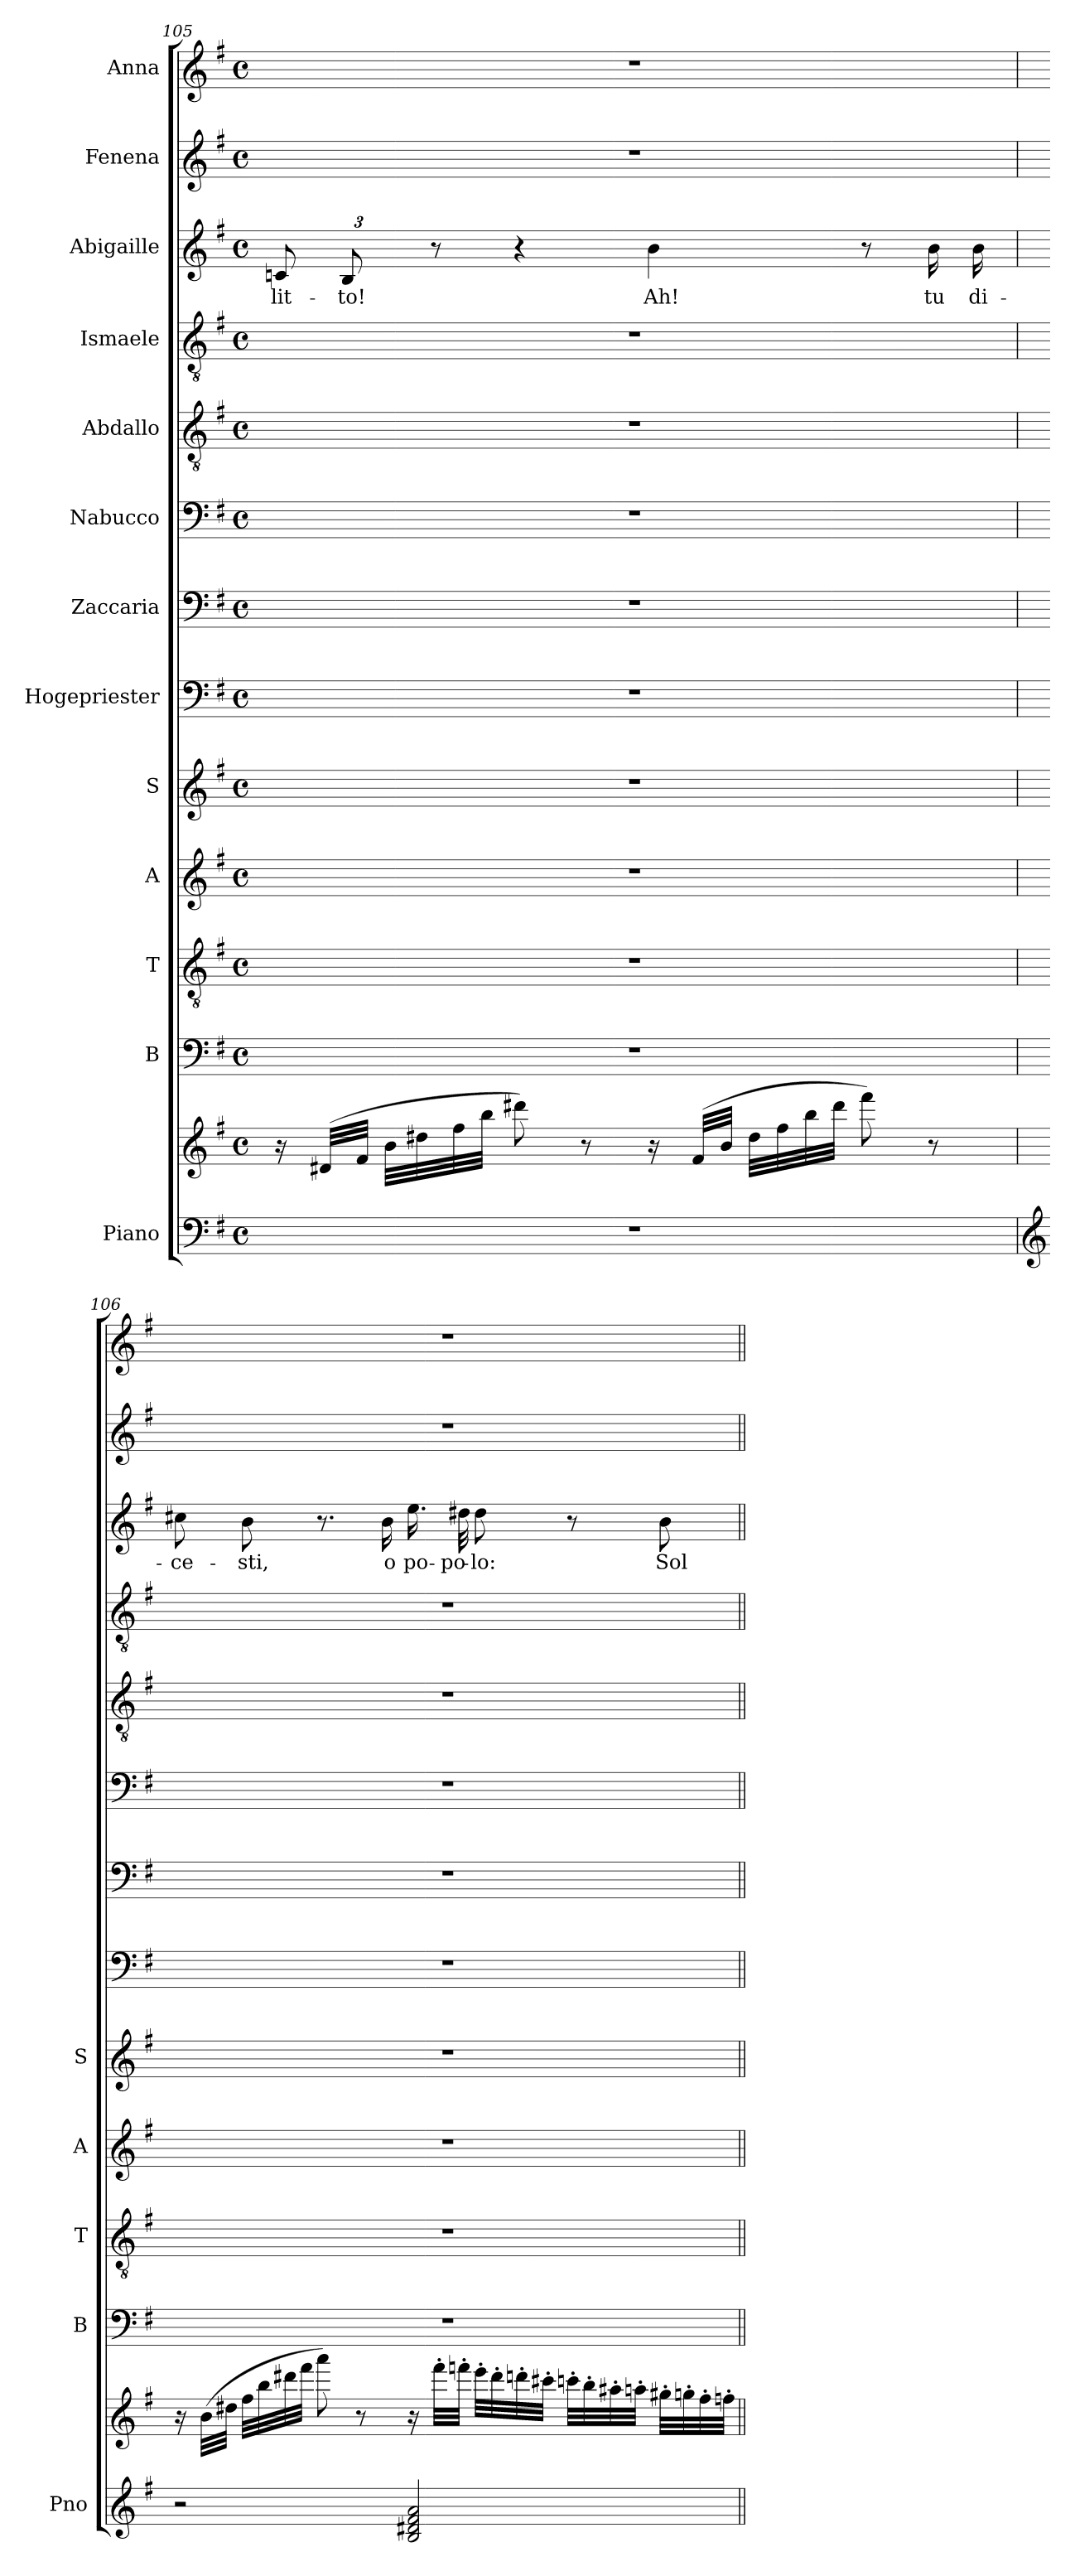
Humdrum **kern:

**kern	**kern	**kern	**kern	**kern	**kern	**kern	**kern	**kern	**kern	**kern	**kern	**text	**kern	**kern
*part13	*part13	*part12	*part11	*part10	*part9	*part8	*part7	*part6	*part5	*part4	*part3	*part3	*part2	*part1
*staff14	*staff13	*staff12	*staff11	*staff10	*staff9	*staff8	*staff7	*staff6	*staff5	*staff4	*staff3	*staff3	*staff2	*staff1
*I"Piano	*	*I"B	*I"T	*I"A	*I"S	*I"Hogepriester	*I"Zaccaria	*I"Nabucco	*I"Abdallo	*I"Ismaele	*I"Abigaille	*	*I"Fenena	*I"Anna
*I'Pno	*	*I'B	*I'T	*I'A	*I'S	*	*	*	*	*	*	*	*	*
*clefF4	*clefG2	*clefF4	*clefGv2	*clefG2	*clefG2	*clefF4	*clefF4	*clefF4	*clefGv2	*clefGv2	*clefG2	*	*clefG2	*clefG2
*k[f#]	*k[f#]	*k[f#]	*k[f#]	*k[f#]	*k[f#]	*k[f#]	*k[f#]	*k[f#]	*k[f#]	*k[f#]	*k[f#]	*	*k[f#]	*k[f#]
*M4/4	*M4/4	*M4/4	*M4/4	*M4/4	*M4/4	*M4/4	*M4/4	*M4/4	*M4/4	*M4/4	*M4/4	*	*M4/4	*M4/4
*met(c)	*met(c)	*met(c)	*met(c)	*met(c)	*met(c)	*met(c)	*met(c)	*met(c)	*met(c)	*met(c)	*met(c)	*	*met(c)	*met(c)
*	*	*	*	*	*	*	*	*	*	*	*Xbrackettup	*	*	*
=105	=105	=105	=105	=105	=105	=105	=105	=105	=105	=105	=105	=105	=105	=105
!	!	!	!	!	!	!	!	!	!	!	!	!LO:LY:b	!	!
1r	16r	1r	1r	1r	1r	1r	1r	1r	1r	1r	12cn/	-lit-	1r	1r
.	(32d#X/LLL	.	.	.	.	.	.	.	.	.	.	.	.	.
!	!	!	!	!	!	!	!	!	!	!	!	!LO:LY:b	!	!
.	.	.	.	.	.	.	.	.	.	.	12B/	-to!	.	.
.	32f#/JJJ	.	.	.	.	.	.	.	.	.	.	.	.	.
.	32b\LLL	.	.	.	.	.	.	.	.	.	.	.	.	.
.	32dd#X\	.	.	.	.	.	.	.	.	.	.	.	.	.
.	.	.	.	.	.	.	.	.	.	.	12r	.	.	.
.	32ff#\	.	.	.	.	.	.	.	.	.	.	.	.	.
.	32bb\JJJ	.	.	.	.	.	.	.	.	.	.	.	.	.
.	8ddd#X\)	.	.	.	.	.	.	.	.	.	4r	.	.	.
.	8r	.	.	.	.	.	.	.	.	.	.	.	.	.
!	!	!	!	!	!	!	!	!	!	!	!	!LO:LY:b	!	!
.	16r	.	.	.	.	.	.	.	.	.	4b\	Ah!	.	.
.	(32f#/LLL	.	.	.	.	.	.	.	.	.	.	.	.	.
.	32b/JJJ	.	.	.	.	.	.	.	.	.	.	.	.	.
.	32dd#\LLL	.	.	.	.	.	.	.	.	.	.	.	.	.
.	32ff#\	.	.	.	.	.	.	.	.	.	.	.	.	.
.	32bb\	.	.	.	.	.	.	.	.	.	.	.	.	.
.	32ddd#\JJJ	.	.	.	.	.	.	.	.	.	.	.	.	.
.	8fff#\)	.	.	.	.	.	.	.	.	.	8r	.	.	.
!	!	!	!	!	!	!	!	!	!	!	!	!LO:LY:b	!	!
.	8r	.	.	.	.	.	.	.	.	.	16b\	tu	.	.
!	!	!	!	!	!	!	!	!	!	!	!	!LO:LY:b	!	!
.	.	.	.	.	.	.	.	.	.	.	16b\	di-	.	.
!!LO:LB:g=z
=106	=106	=106	=106	=106	=106	=106	=106	=106	=106	=106	=106	=106	=106	=106
*clefG2	*	*	*	*	*	*	*	*	*	*	*	*	*	*
!	!	!	!	!	!	!	!	!	!	!	!	!LO:LY:b	!	!
2r	16r	1r	1r	1r	1r	1r	1r	1r	1r	1r	8cc#X\	-ce-	1r	1r
.	(32b\LLL	.	.	.	.	.	.	.	.	.	.	.	.	.
.	32dd#X\JJJ	.	.	.	.	.	.	.	.	.	.	.	.	.
!	!	!	!	!	!	!	!	!	!	!	!	!LO:LY:b	!	!
.	32ff#\LLL	.	.	.	.	.	.	.	.	.	8b\	-sti,	.	.
.	32bb\	.	.	.	.	.	.	.	.	.	.	.	.	.
.	32ddd#X\	.	.	.	.	.	.	.	.	.	.	.	.	.
.	32fff#\JJJ	.	.	.	.	.	.	.	.	.	.	.	.	.
.	8aaa\)	.	.	.	.	.	.	.	.	.	8.r	.	.	.
.	8r	.	.	.	.	.	.	.	.	.	.	.	.	.
!	!	!	!	!	!	!	!	!	!	!	!	!LO:LY:b	!	!
.	.	.	.	.	.	.	.	.	.	.	16b\	o	.	.
!	!	!	!	!	!	!	!	!	!	!	!	!LO:LY:b	!	!
2B/ 2d#X/ 2f#/ 2a/	16r	.	.	.	.	.	.	.	.	.	16.ee\	po-	.	.
.	32fff#'\LLL	.	.	.	.	.	.	.	.	.	.	.	.	.
!	!	!	!	!	!	!	!	!	!	!	!	!LO:LY:b	!	!
.	32fffn'\JJJ	.	.	.	.	.	.	.	.	.	32dd#X\	-po-	.	.
!	!	!	!	!	!	!	!	!	!	!	!	!LO:LY:b	!	!
.	32eee'\LLL	.	.	.	.	.	.	.	.	.	8dd#\	-lo:	.	.
.	32ddd#'\	.	.	.	.	.	.	.	.	.	.	.	.	.
.	32dddn'\	.	.	.	.	.	.	.	.	.	.	.	.	.
.	32ccc#X'\JJJ	.	.	.	.	.	.	.	.	.	.	.	.	.
.	32cccn'\LLL	.	.	.	.	.	.	.	.	.	8r	.	.	.
.	32bb'\	.	.	.	.	.	.	.	.	.	.	.	.	.
.	32aa#X'\	.	.	.	.	.	.	.	.	.	.	.	.	.
.	32aan'\JJJ	.	.	.	.	.	.	.	.	.	.	.	.	.
!	!	!	!	!	!	!	!	!	!	!	!	!LO:LY:b	!	!
.	32gg#X'\LLL	.	.	.	.	.	.	.	.	.	8b\	Sol-	.	.
.	32ggn'\	.	.	.	.	.	.	.	.	.	.	.	.	.
.	32ff#'\	.	.	.	.	.	.	.	.	.	.	.	.	.
.	32ffn'\JJJ	.	.	.	.	.	.	.	.	.	.	.	.	.
=||	=||	=||	=||	=||	=||	=||	=||	=||	=||	=||	=||	=||	=||	=||
*-	*-	*-	*-	*-	*-	*-	*-	*-	*-	*-	*-	*-	*-	*-
